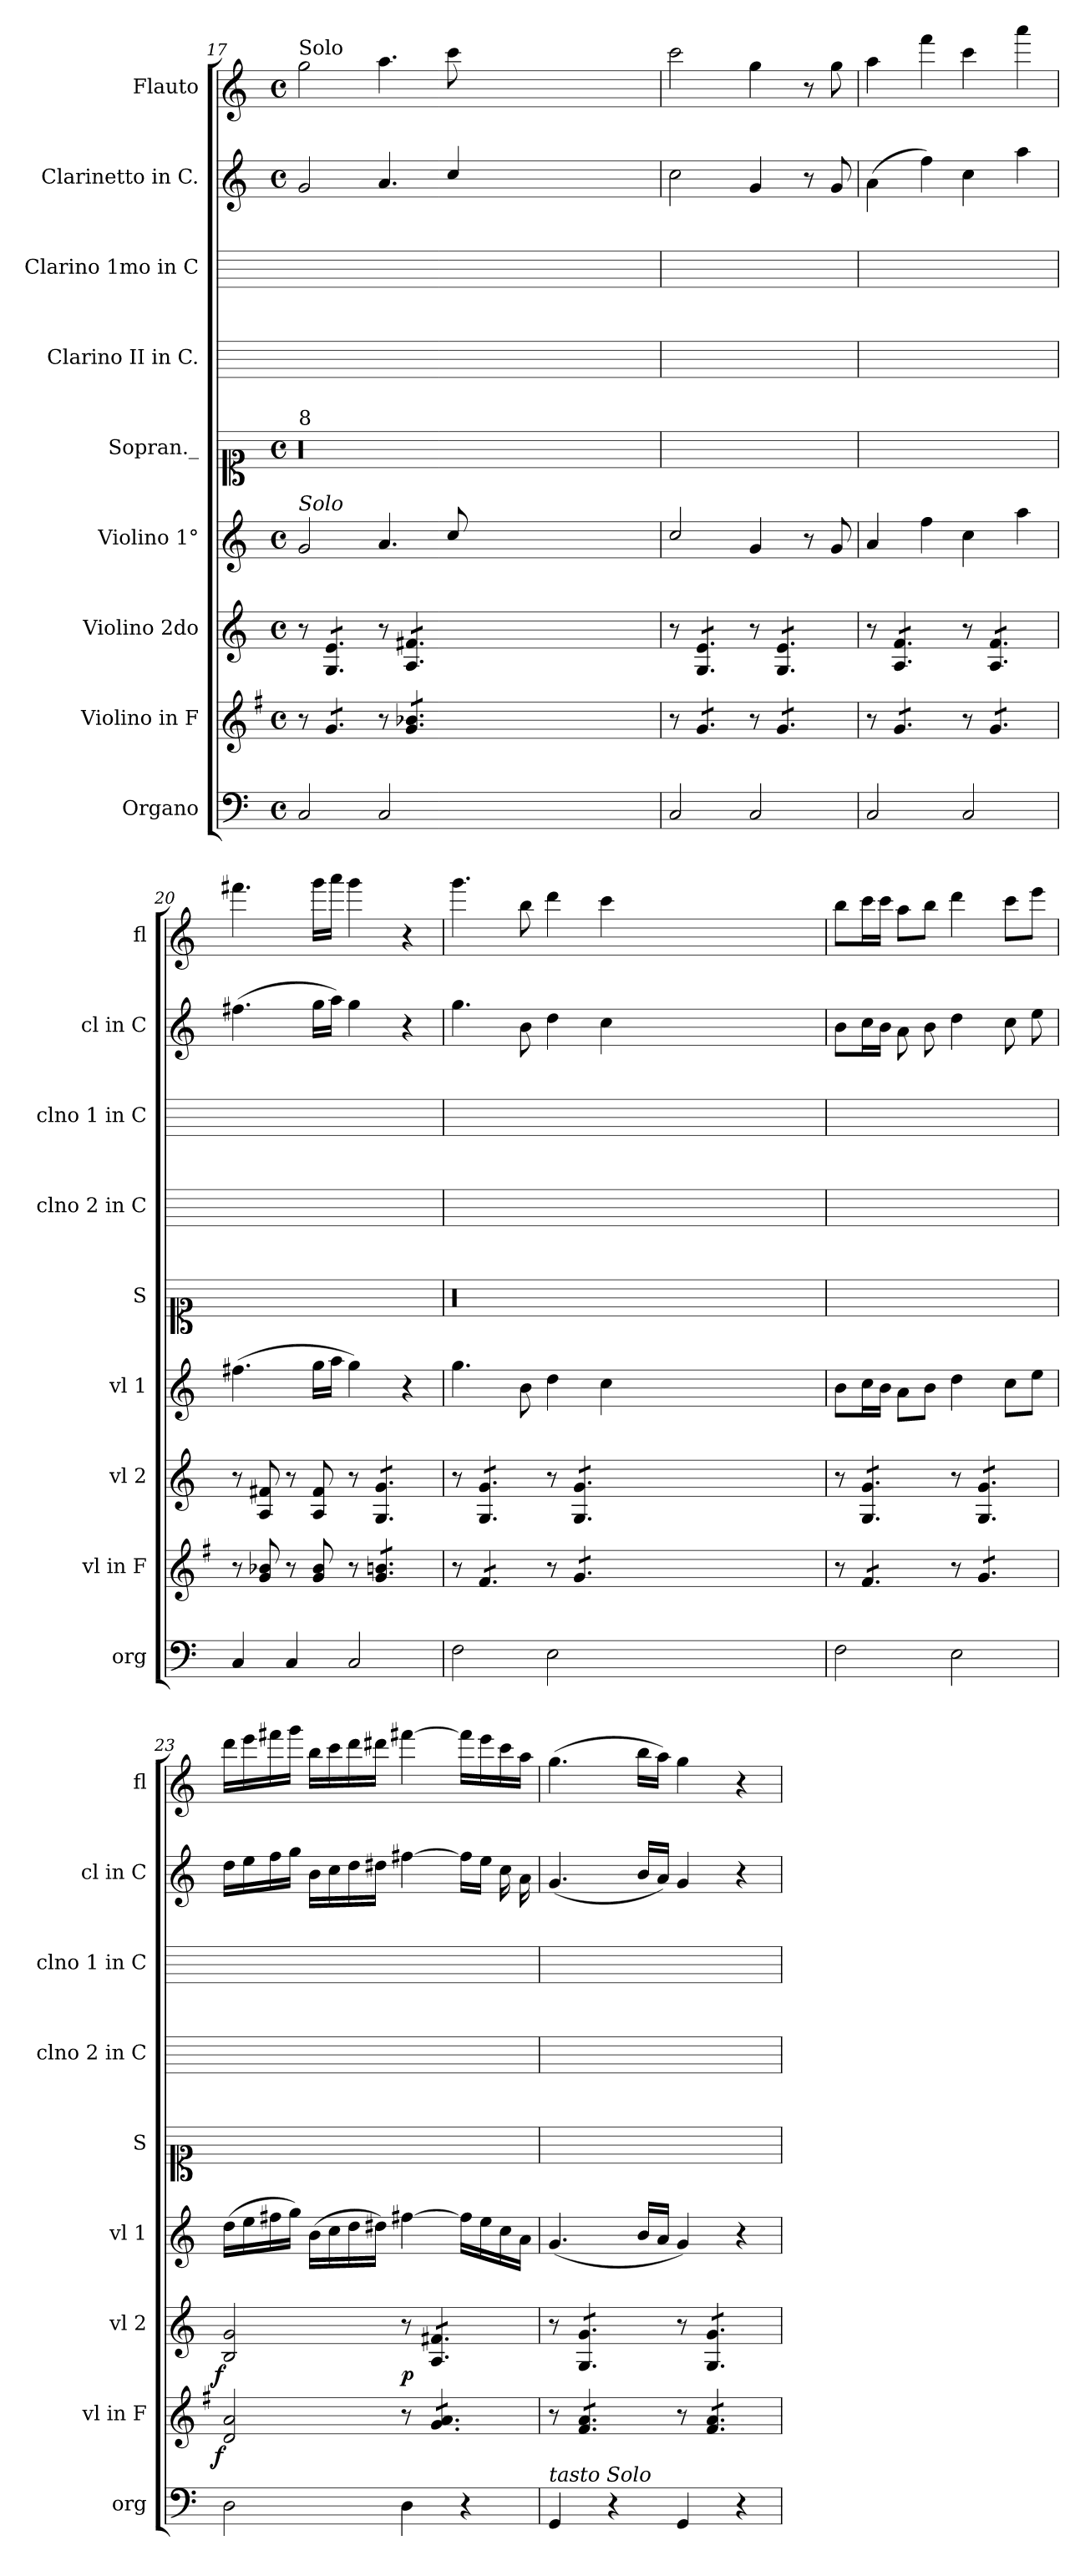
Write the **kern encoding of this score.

**kern	**kern	**dynam	**kern	**dynam	**kern	**kern	**kern	**kern	**kern	**kern
*part9	*part8	*part8	*part7	*part7	*part6	*part5	*part4	*part3	*part2	*part1
*staff9	*staff8	*staff8	*staff7	*staff7	*staff6	*staff5	*staff4	*staff3	*staff2	*staff1
*I"Organo	*I"Violino in F	*	*I"Violino 2do	*	*I"Violino 1°	*I"Sopran._	*I"Clarino II in C.	*I"Clarino 1mo in C	*I"Clarinetto in C.	*I"Flauto
*I'org	*I'vl in F	*	*I'vl 2	*	*I'vl 1	*I'S	*I'clno 2 in C	*I'clno 1 in C	*I'cl in C	*I'fl
*clefF4	*clefG2	*	*clefG2	*	*clefG2	*clefC1	*	*	*clefG2	*clefG2
*	*ITrd4c7	*	*	*	*	*	*	*	*	*
*k[]	*k[]	*	*k[]	*	*k[]	*k[]	*	*	*k[]	*k[]
*C:	*C:	*	*C:	*	*C:	*C:	*	*	*C:	*C:
*M4/4	*M4/4	*	*M4/4	*	*M4/4	*M4/4	*	*	*M4/4	*M4/4
*met(c)	*met(c)	*	*met(c)	*	*met(c)	*met(c)	*	*	*met(c)	*met(c)
=17	=17	=17	=17	=17	=17	=17	=17	=17	=17	=17
!	!	!	!	!	!	!	!	!	!	!LO:TX:a:t=Solo
!	!	!	!	!	!	!LO:TX:a:t=8	!	!	!	!
!	!	!	!	!	!LO:TX:a:i:t=Solo	!	!	!	!	!
2C/	8r	.	8r	.	2g/	00r	1ryy	1ryy	2g!/	2gg\
*	*tremolo	*	*	*	*	*	*	*	*	*
*	*	*	*tremolo	*	*	*	*	*	*	*
.	8c/L	.	8G/ 8e/L	.	.	.	.	.	.	.
.	8c/	.	8G/ 8e/	.	.	.	.	.	.	.
.	8c/J	.	8G/ 8e/J	.	.	.	.	.	.	.
2C/	8r	.	8r	.	4.a/	.	.	.	4.a!/	4.aa\
.	8c/ 8e-X/L	.	8A/ 8f#X/L	.	.	.	.	.	.	.
.	8c/ 8e-X/	.	8A/ 8f#X/	.	.	.	.	.	.	.
!	!	!	!	!	!	!	!	!	!LO:N:vis=4	!
.	8c/ 8e-X/J	.	8A/ 8f#X/J	.	8cc/	.	.	.	8cc!/	8ccc\
0.ryy	0.ryy	.	0.ryy	.	0.ryy	.	0.ryy	0.ryy	0.ryy	0.ryy
=18	=18	=18	=18	=18	=18	=18	=18	=18	=18	=18
2C/	8r	.	8r	.	2cc/	1ryy	1ryy	1ryy	2cc!\	2ccc\
.	8c/L	.	8G/ 8e/L	.	.	.	.	.	.	.
.	8c/	.	8G/ 8e/	.	.	.	.	.	.	.
.	8c/J	.	8G/ 8e/J	.	.	.	.	.	.	.
2C/	8r	.	8r	.	4g/	.	.	.	4g!/	4gg\
.	8c/L	.	8G/ 8e/L	.	.	.	.	.	.	.
.	8c/	.	8G/ 8e/	.	8r	.	.	.	8r	8r
.	8c/J	.	8G/ 8e/J	.	8g/	.	.	.	8g!/	8gg\
=19	=19	=19	=19	=19	=19	=19	=19	=19	=19	=19
2C/	8r	.	8r	.	4a/	1ryy	1ryy	1ryy	(4a!\	4aa\
.	8c/L	.	8A/ 8f/L	.	.	.	.	.	.	.
.	8c/	.	8A/ 8f/	.	4ff\	.	.	.	4ff!\)	4fff\
.	8c/J	.	8A/ 8f/J	.	.	.	.	.	.	.
2C/	8r	.	8r	.	4cc\	.	.	.	4cc!\	4ccc\
.	8c/L	.	8A/ 8f/L	.	.	.	.	.	.	.
.	8c/	.	8A/ 8f/	.	4aa\	.	.	.	4aa!\	4aaa\
.	8c/J	.	8A/ 8f/J	.	.	.	.	.	.	.
*	*	*	*Xtremolo	*	*	*	*	*	*	*
*	*Xtremolo	*	*	*	*	*	*	*	*	*
=20	=20	=20	=20	=20	=20	=20	=20	=20	=20	=20
4C/	8r	.	8r	.	(4.ff#X\	1ryy	1ryy	1ryy	(4.ff#X!\	4.fff#X\
.	8c/ 8e-X/	.	8A/ 8f#X/	.	.	.	.	.	.	.
4C/	8r	.	8r	.	.	.	.	.	.	.
.	8c/ 8e-/	.	8A/ 8f#/	.	16gg\LL	.	.	.	16gg!\LL	16ggg\LL
.	.	.	.	.	16aa\JJ	.	.	.	16aa!\JJ)	16aaa\JJ
2C/	8r	.	8r	.	4gg\)	.	.	.	4gg!\	4ggg\
*	*tremolo	*	*	*	*	*	*	*	*	*
*	*	*	*tremolo	*	*	*	*	*	*	*
.	8c/ 8en/L	.	8G/ 8g/L	.	.	.	.	.	.	.
.	8c/ 8en/	.	8G/ 8g/	.	4r	.	.	.	4r	4r
.	8c/ 8en/J	.	8G/ 8g/J	.	.	.	.	.	.	.
=21	=21	=21	=21	=21	=21	=21	=21	=21	=21	=21
2F\	8r	.	8r	.	4.gg\	00r	1ryy	1ryy	4.gg!\	4.ggg\
.	8B/L	.	8G/ 8g/L	.	.	.	.	.	.	.
.	8B/	.	8G/ 8g/	.	.	.	.	.	.	.
.	8B/J	.	8G/ 8g/J	.	8b\	.	.	.	8b!\	8bb\
2E\	8r	.	8r	.	4dd\	.	.	.	4dd!\	4ddd\
.	8c/L	.	8G/ 8g/L	.	.	.	.	.	.	.
.	8c/	.	8G/ 8g/	.	4cc\	.	.	.	4cc!\	4ccc\
.	8c/J	.	8G/ 8g/J	.	.	.	.	.	.	.
0.ryy	0.ryy	.	0.ryy	.	0.ryy	.	0.ryy	0.ryy	0.ryy	0.ryy
=22	=22	=22	=22	=22	=22	=22	=22	=22	=22	=22
2F\	8r	.	8r	.	8b\L	1ryy	1ryy	1ryy	8b!\L	8bb\L
.	8B/L	.	8G/ 8g/L	.	16cc\L	.	.	.	16cc!\L	16ccc\L
.	.	.	.	.	16b\JJ	.	.	.	16b!\JJ	16ccc\JJ
.	8B/	.	8G/ 8g/	.	8a\L	.	.	.	8a!\	8aa\L
.	8B/J	.	8G/ 8g/J	.	8b\J	.	.	.	8b!\	8bb\J
2E\	8r	.	8r	.	4dd\	.	.	.	4dd!\	4ddd\
.	8c/L	.	8G/ 8g/L	.	.	.	.	.	.	.
.	8c/	.	8G/ 8g/	.	8cc\L	.	.	.	8cc!\	8ccc\L
.	8c/J	.	8G/ 8g/J	.	8ee\J	.	.	.	8ee!\	8eee\J
*	*	*	*Xtremolo	*	*	*	*	*	*	*
*	*Xtremolo	*	*	*	*	*	*	*	*	*
=23	=23	=23	=23	=23	=23	=23	=23	=23	=23	=23
!	!	!LO:DY:rj	!	!LO:DY:rj	!	!	!	!	!	!
2D\	2G/ 2d/	f	2B/ 2g/	f	(16dd\LL	1ryy	1ryy	1ryy	16dd!\LL	16ddd\LL
.	.	.	.	.	16ee\	.	.	.	16ee!\	16eee\
.	.	.	.	.	16ff#X\	.	.	.	16ff!\	16fff#X\
.	.	.	.	.	16gg\JJ)	.	.	.	16gg!\JJ	16ggg\JJ
.	.	.	.	.	(16b\LL	.	.	.	16b!\LL	16bb\LL
.	.	.	.	.	16cc\	.	.	.	16cc!\	16ccc\
.	.	.	.	.	16dd\	.	.	.	16dd!\	16ddd\
.	.	.	.	.	16dd#X\JJ)	.	.	.	16dd#X!\JJ	16ddd#X\JJ
4D\	8r	.	8r	p	[4ff#X\	.	.	.	[4ff#X!\	[4fff#X\
*	*tremolo	*	*	*	*	*	*	*	*	*
*	*	*	*tremolo	*	*	*	*	*	*	*
.	8c/ 8d/L	.	8A/ 8f#X/L	.	.	.	.	.	.	.
4r	8c/ 8d/	.	8A/ 8f#X/	.	16ff#\LL]	.	.	.	16ff#!\LL]	16fff#\LL]
.	.	.	.	.	16ee\	.	.	.	16ee!\JJ	16eee\
.	8c/ 8d/J	.	8A/ 8f#X/J	.	16cc\	.	.	.	16cc!\	16ccc\
.	.	.	.	.	16a\JJ	.	.	.	16a!\	16aa\JJ
=24	=24	=24	=24	=24	=24	=24	=24	=24	=24	=24
!LO:TX:a:i:t=tasto Solo	!	!	!	!	!	!	!	!	!	!
4GG/	8r	.	8r	.	(4.g/	1ryy	1ryy	1ryy	(4.g!/	(4.gg\
.	8B/ 8d/L	.	8G/ 8g/L	.	.	.	.	.	.	.
4r	8B/ 8d/	.	8G/ 8g/	.	.	.	.	.	.	.
.	8B/ 8d/J	.	8G/ 8g/J	.	16b/LL	.	.	.	16b!/LL	16bb\LL
.	.	.	.	.	16a/JJ	.	.	.	16a!/JJ)	16aa\JJ)
4GG/	8r	.	8r	.	4g/)	.	.	.	4g!/	4gg\
.	8B/ 8d/L	.	8G/ 8g/L	.	.	.	.	.	.	.
4r	8B/ 8d/	.	8G/ 8g/	.	4r	.	.	.	4r	4r
.	8B/ 8d/J	.	8G/ 8g/J	.	.	.	.	.	.	.
*	*	*	*Xtremolo	*	*	*	*	*	*	*
*	*Xtremolo	*	*	*	*	*	*	*	*	*
=	=	=	=	=	=	=	=	=	=	=
*-	*-	*-	*-	*-	*-	*-	*-	*-	*-	*-
